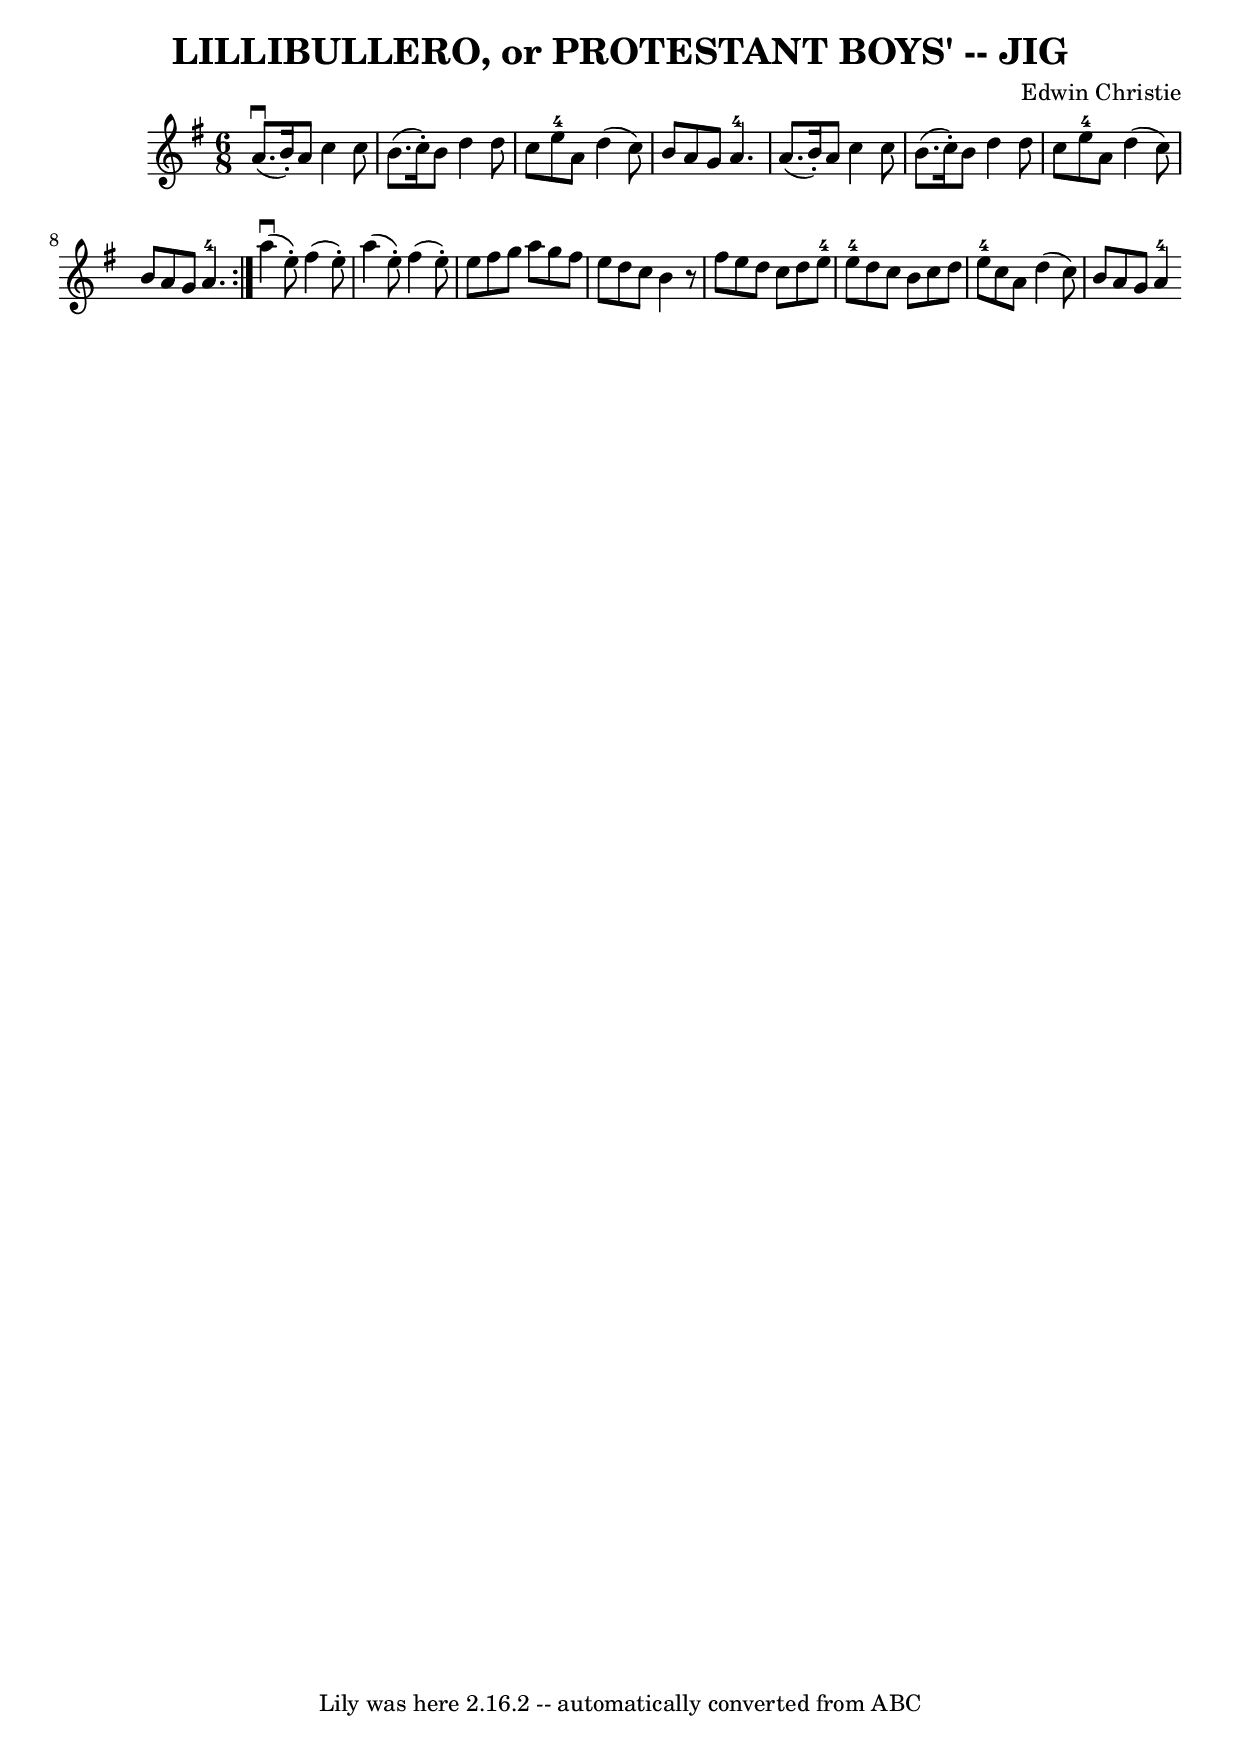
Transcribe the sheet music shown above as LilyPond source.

\version "2.16.2"
\include "Mammoth.ily"
\header {
	%% book = "Ryan's Mammoth Collection of Fiddle Tunes"
	composer = "Edwin Christie"
	crossRefNumber = "1"
	footnotes = ""
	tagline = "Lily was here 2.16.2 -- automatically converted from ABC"
	title = "LILLIBULLERO, or PROTESTANT BOYS' -- JIG"
}
voicedefault =  {


\repeat volta 2 {
\time 6/8 
\key g \major a'8. (^\downbow b'16 -.) a'8 c''4 c''8  
  |
 b'8. (c''16 -.) b'8 d''4 d''8    |
 c''8    
e''8-4 a'8 d''4 (c''8)   |
 b'8 a'8 g'8 a'4. 
-4       |
 a'8. (b'16 -.) a'8 c''4 c''8    |
   
b'8. (c''16 -.) b'8 d''4 d''8    |
 c''8 e''8-4   
a'8 d''4 (c''8)   |
 b'8 a'8 g'8 a'4.-4   }      
 a''4 (^\downbow e''8 -.) fis''4 (e''8 -.)   |
 a''4 (
e''8 -.) fis''4 (e''8 -.)   |
 e''8 fis''8 g''8 a''8  
 g''8 fis''8    |
 e''8 d''8 c''8 b'4    r8       |
 
 fis''8 e''8 d''8 c''8 d''8 e''8-4   |
 e''8-4  
 d''8 c''8 b'8 c''8 d''8    |
 e''8-4 c''8 a'8    
d''4 (c''8)   |
 b'8 a'8 g'8 a'4-4   
}

\score{
    <<

	\context Staff="default"
	{
	    \voicedefault 
	}

    >>
	\layout {
	}
	\midi {}
}
